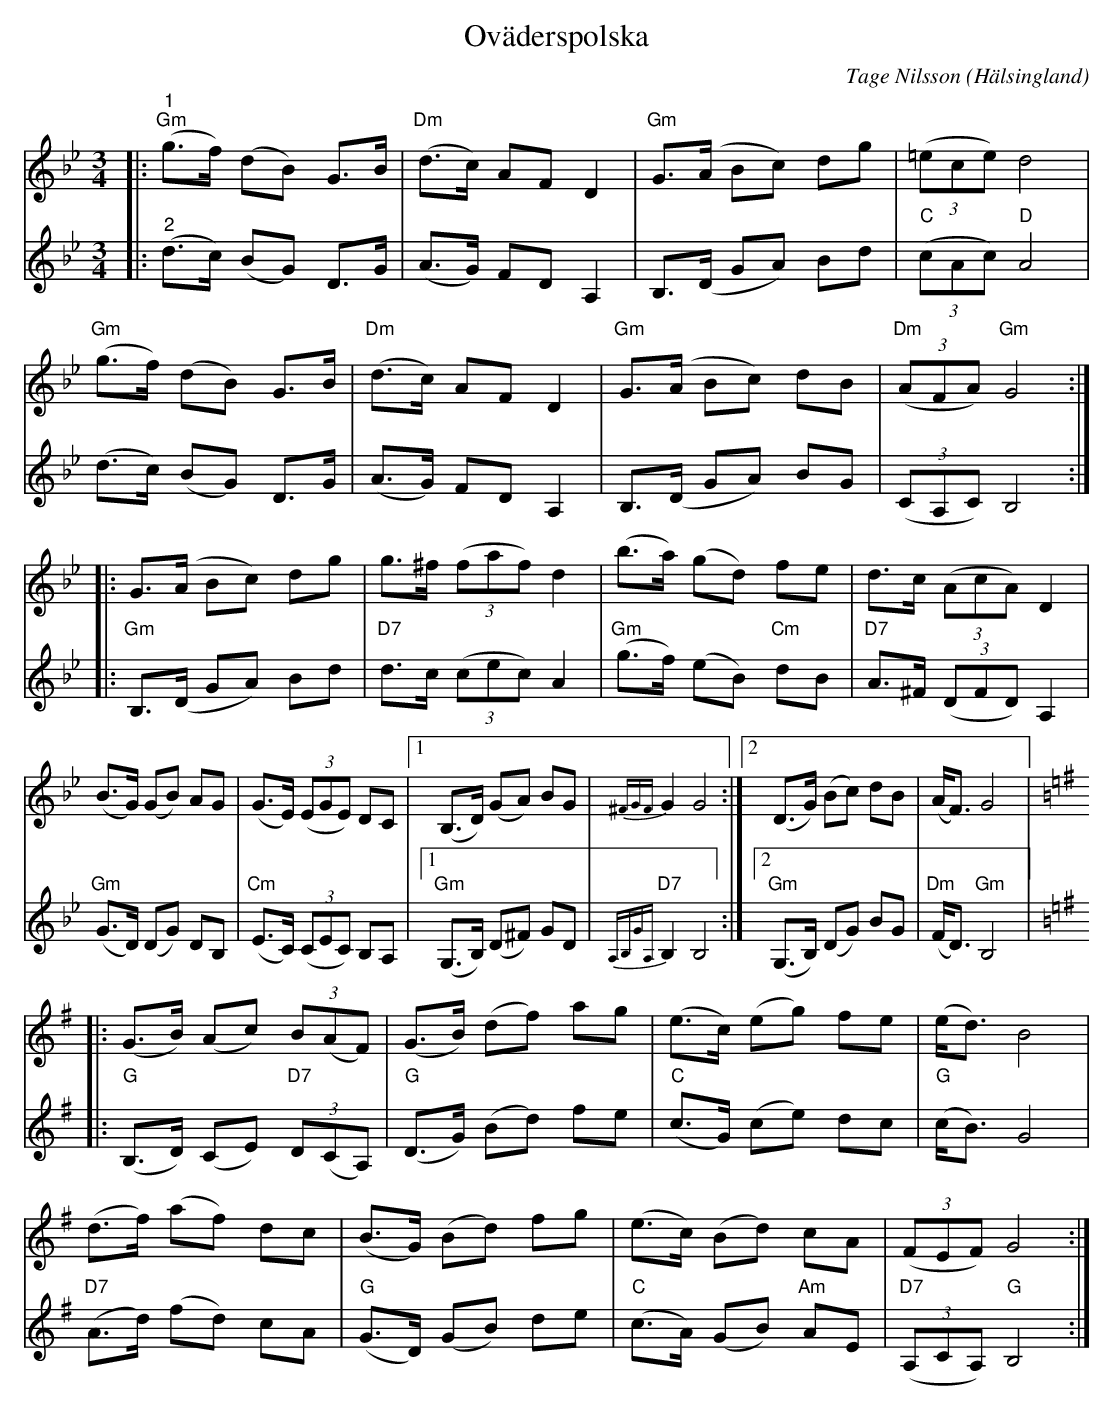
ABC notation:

X:1
T:Oväderspolska
C:Tage Nilsson
O:Hälsingland
L:1/8
M:3/4
K:Gm
V:1
|:"^1""Gm" (g>f) (dB) G>B |"Dm" (d>c) AF D2 |"Gm" G>(A Bc) dg | (3(=ece) d4 |
"Gm" (g>f) (dB) G>B |"Dm" (d>c) AF D2 |"Gm" G>(A Bc) dB |"Dm" (3(AFA)"Gm" G4 ::
 G>(A Bc) dg | g>^f (3(faf) d2 | (b>a) (gd) fe | d>c (3(AcA) D2 |
(B>G) (GB) AG | (G>E) (3(EGE) DC |1 (B,>D) (GA) BG |{^FGF} G2 G4 :|2 (D>G) (Bc) dB | (A<F) G4 |:
[K:G] (G>B) (Ac) (3B(AF) | (G>B) (df) ag | (e>c) (eg) fe | (e<d) B4 |
(d>f) (af) dc | (B>G) (Bd) fg | (e>c) (Bd) cA | (3(FEF) G4 :|
V:2
|:"^2" (d>c) (BG) D>G | (A>G) FD A,2 | B,>(D GA) Bd |"C" (3(cAc)"D" A4 |
 (d>c) (BG) D>G | (A>G) FD A,2 | B,>(D GA) BG | (3(CA,C) B,4 ::
"Gm" B,>(D GA) Bd |"D7" d>c (3(cec) A2 | "Gm" (g>f) (eB)"Cm" dB |"D7" A>^F (3(DFD) A,2 |
"Gm" (G>D) (DG) DB, |"Cm" (E>C) (3(CEC) B,A, |1 "Gm" (G,>B,) (D^F) GD |"D7"{A,B,"Gm"A,} B,2 B,4 :|2"Gm" (G,>B,) (DG) BG | "Dm" (F<D)"Gm" B,4 |:
[K:G]"G" (B,>D) (CE)"D7" (3D(CA,) |"G" (D>G) (Bd) fe | "C" (c>G) (ce) dc |"G" (c<B) G4 |
"D7" (A>d) (fd) cA |"G" (G>D) (GB) de | "C" (c>A) (GB)"Am" AE |"D7" (3(A,CA,)"G" B,4 :|
